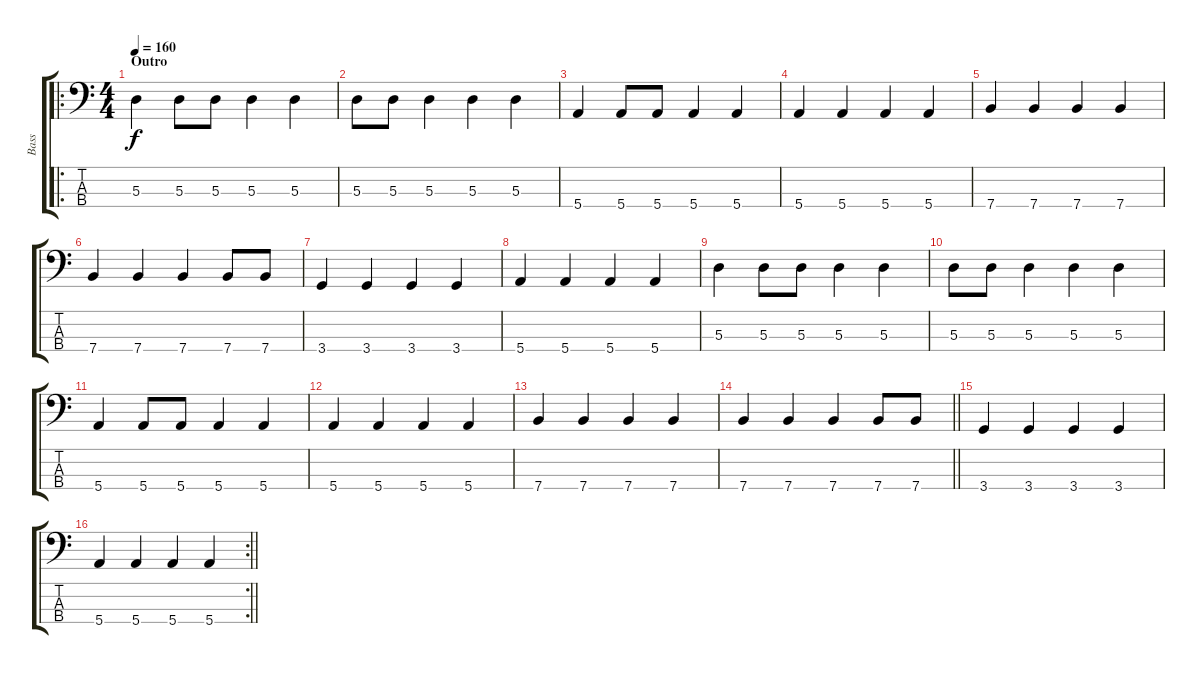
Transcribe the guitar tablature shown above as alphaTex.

\track ("Bass" "Bass") {instrument electricbassfinger}
\staff {score tabs}
\tuning (G2 D2 A1 E1) {hide}
\ro
\ts (4 4)
\section ("" "Outro")
\tempo 160
\clef f4
\ks c
5.3.4{dy f} 5.3.8 5.3.8 5.3.4 5.3.4 |
5.3.8 5.3.8 5.3.4 5.3.4 5.3.4 |
5.4.4 5.4.8 5.4.8 5.4.4 5.4.4 |
5.4.4 5.4.4 5.4.4 5.4.4 |
7.4.4 7.4.4 7.4.4 7.4.4 |
7.4.4 7.4.4 7.4.4 7.4.8 7.4.8 |
3.4.4 3.4.4 3.4.4 3.4.4 |
5.4.4 5.4.4 5.4.4 5.4.4 |
5.3.4 5.3.8 5.3.8 5.3.4 5.3.4 |
5.3.8 5.3.8 5.3.4 5.3.4 5.3.4 |
5.4.4 5.4.8 5.4.8 5.4.4 5.4.4 |
5.4.4 5.4.4 5.4.4 5.4.4 |
7.4.4 7.4.4 7.4.4 7.4.4 |
\barLineRight lightlight
7.4.4 7.4.4 7.4.4 7.4.8 7.4.8 |
3.4.4 3.4.4 3.4.4 3.4.4 |
\rc 2
\barLineRight lightlight
5.4.4 5.4.4 5.4.4 5.4.4
